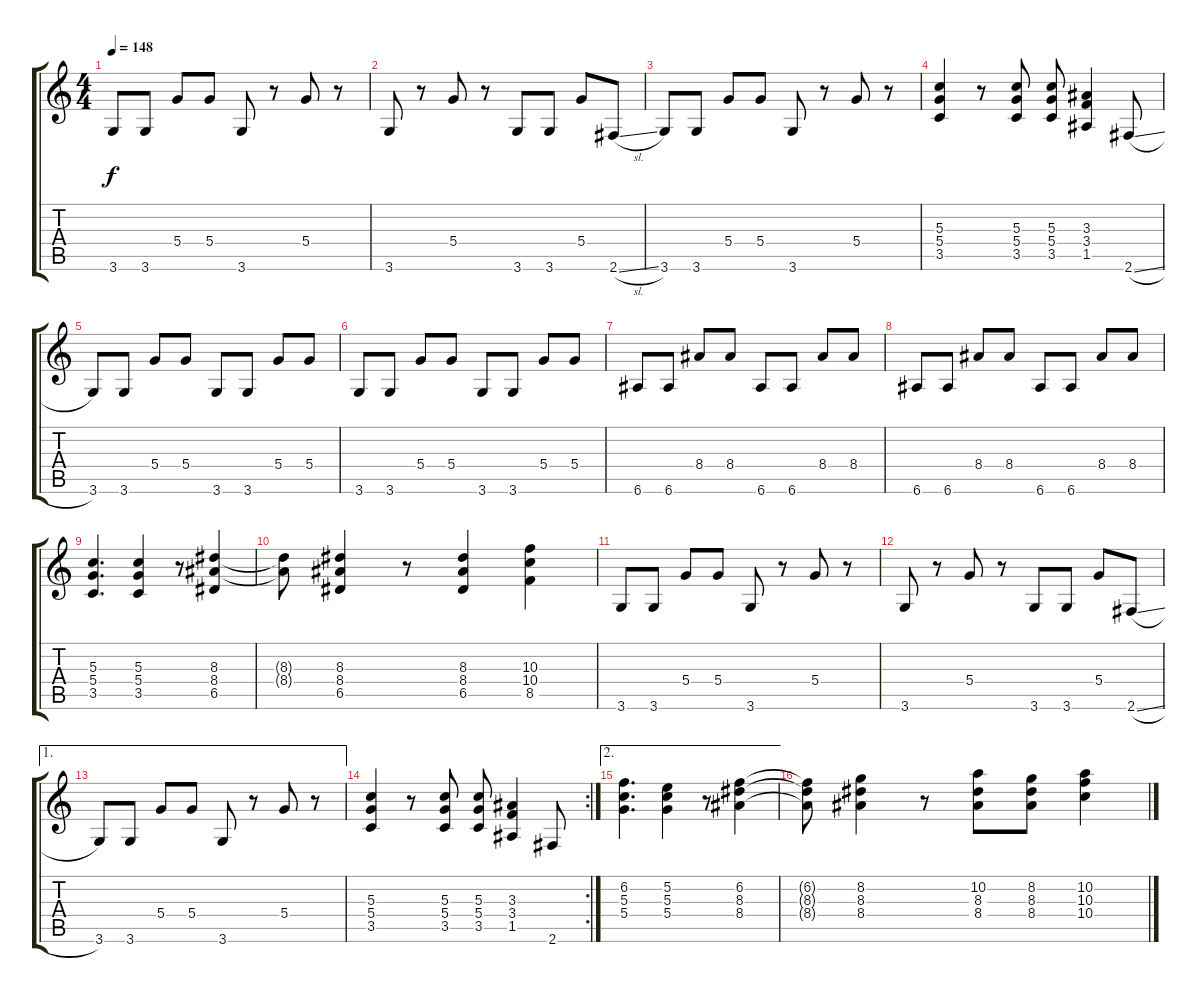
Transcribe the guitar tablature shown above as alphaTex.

\track "" {instrument distortionguitar}
\staff {score tabs}
\tuning (E4 B3 G3 D3 A2 E2) {hide}
\ts (4 4)
\tempo 148
\clef g2
\ks c
3.6.8{dy f} 3.6.8 5.4.8 5.4.8 3.6.8 r.8 5.4.8 r.8 |
3.6.8 r.8 5.4.8 r.8 3.6.8 3.6.8 5.4.8 2.6{sl}.8 |
3.6.8 3.6.8 5.4.8 5.4.8 3.6.8 r.8 5.4.8 r.8 |
(5.3 5.4 3.5).4 r.8 (5.3 5.4 3.5).8 (5.3 5.4 3.5).8 (3.3 3.4 1.5).4 2.6{sl}.8 |
3.6.8 3.6.8 5.4.8 5.4.8 3.6.8 3.6.8 5.4.8 5.4.8 |
3.6.8 3.6.8 5.4.8 5.4.8 3.6.8 3.6.8 5.4.8 5.4.8 |
6.6.8 6.6.8 8.4.8 8.4.8 6.6.8 6.6.8 8.4.8 8.4.8 |
6.6.8 6.6.8 8.4.8 8.4.8 6.6.8 6.6.8 8.4.8 8.4.8 |
(5.3 5.4 3.5).4{d} (5.3 5.4 3.5).4 r.8 (8.3 8.4 6.5).4 |
(8.3{t} 8.4{t}).8 (8.3 8.4 6.5).4 r.8 (8.3 8.4 6.5).4 (10.3 10.4 8.5).4 |
3.6.8 3.6.8 5.4.8 5.4.8 3.6.8 r.8 5.4.8 r.8 |
3.6.8 r.8 5.4.8 r.8 3.6.8 3.6.8 5.4.8 2.6{sl}.8 |
\ae 1
3.6.8 3.6.8 5.4.8 5.4.8 3.6.8 r.8 5.4.8 r.8 |
\rc 2
(5.3 5.4 3.5).4 r.8 (5.3 5.4 3.5).8 (5.3 5.4 3.5).8 (3.3 3.4 1.5).4 2.6.8 |
\ae 2
(6.2 5.3 5.4).4{d} (5.2 5.3 5.4).4 r.8 (6.2 8.3 8.4).4 |
(6.2{t} 8.3{t} 8.4{t}).8 (8.2 8.3 8.4).4 r.8 (10.2 8.3 8.4).8 (8.2 8.3 8.4).8 (10.2 10.3 10.4).4
